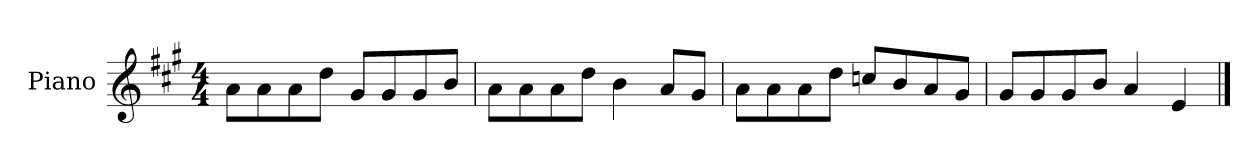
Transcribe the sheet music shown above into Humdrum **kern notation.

**kern
*part1
*staff1
*I"Piano
*I'P-no
*clefG2
*k[f#c#g#]
*M4/4
*MM90
=1
8a\L
8a\
8a\
8dd\J
8g#/L
8g#/
8g#/
8b/J
=2
8a\L
8a\
8a\
8dd\J
4b\
8a/L
8g#/J
=3
8a\L
8a\
8a\
8dd\J
8ccn/L
8b/
8a/
8g#/J
=4
8g#/L
8g#/
8g#/
8b/J
4a/
4e/
==
*-
